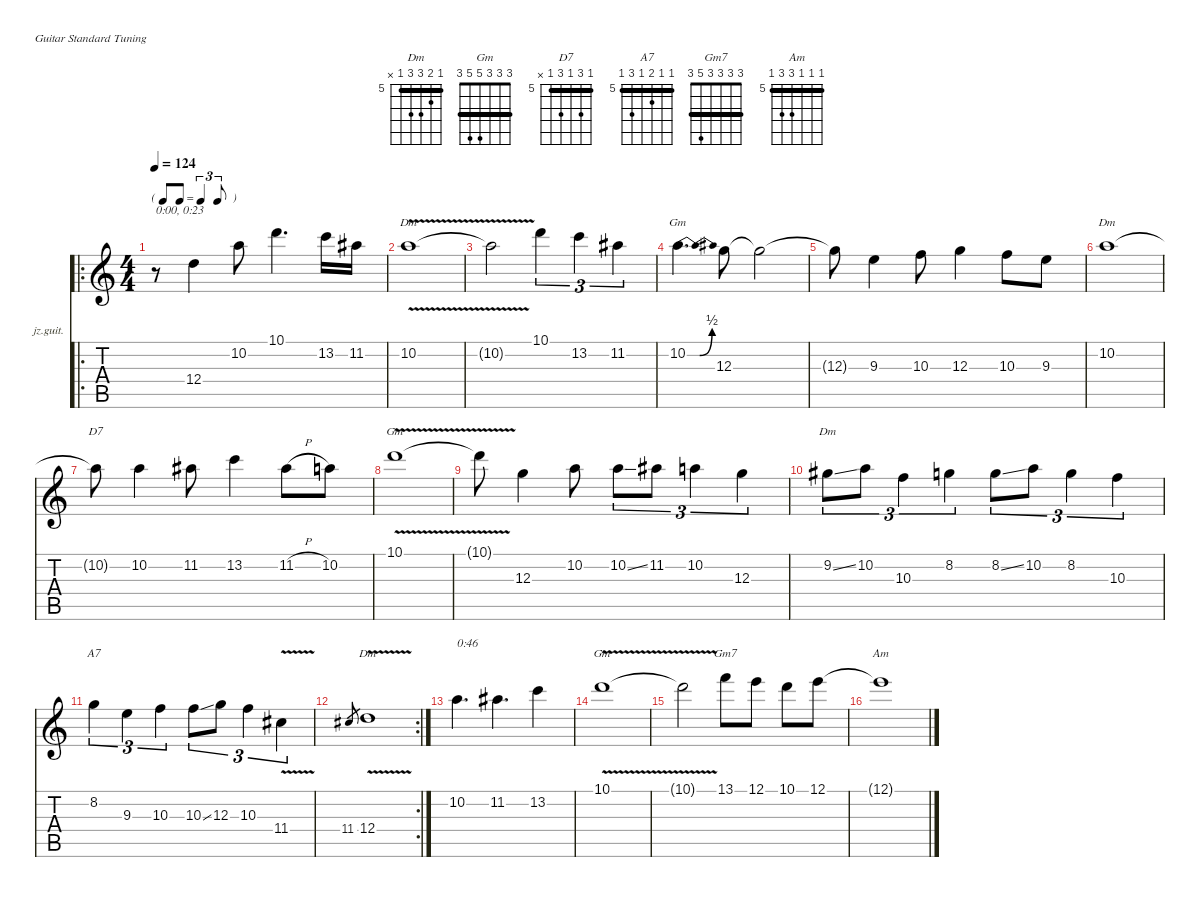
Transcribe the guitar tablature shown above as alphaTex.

\defaultSystemsLayout 4
\hideDynamics
\bracketExtendMode nobrackets
\firstSystemTrackNameOrientation horizontal
\otherSystemsTrackNameOrientation horizontal
\track ("Guitar" "jz.guit.") {instrument electricguitarjazz}
\staff {score tabs}
\tuning (E4 B3 G3 D3 A2 E2)
\chord ("Dm" 5 6 7 7 5 x) {firstfret 5 barre 5}
\chord ("Gm" 3 3 3 5 5 3) {barre (3 3 3)}
\chord ("D7" 5 7 5 7 5 x) {firstfret 5 barre (5 5)}
\chord ("A7" 5 5 6 5 7 5) {firstfret 5 barre (5 5 5)}
\chord ("Gm7" 3 3 3 3 5 3) {barre (3 3 3 3)}
\chord ("Am" 5 5 5 7 7 5) {firstfret 5 barre (5 5 5)}
\ro
\ts (4 4)
\beaming (8 2 2 2 2)
\tf triplet8th
\tempo 124
\clef g2
\ks c
r.8{txt "0:00, 0:23" dy f instrument electricguitarjazz beam Down} 12.4.4{beam Down} 10.2.8{beam Down} 10.1.4{d beam Down} 13.2.16{beam Down} 11.2{acc #}.16{beam Down} |
10.2{v}.1{ch "Dm" beam Down} |
10.2{v t}.2{beam Down} 10.1.4{tu (3 2) beam Down} 13.2.4{tu (3 2) beam Down} 11.2{acc #}.4{tu (3 2) beam Down} |
10.2{be (bendrelease 0 0 30 2 45 2 15 0)}.4{d ch "Gm" beam Down} 12.3.8{beam Down} 12.3{t}.2{beam Down} |
12.3{t}.8{beam Down} 9.3.4{beam Down} 10.3.8{beam Down} 12.3.4{beam Down} 10.3.8{beam Down} 9.3.8{beam Down} |
10.2.1{ch "Dm" beam Down} |
10.2{t}.8{ch "D7" beam Down} 10.2.4{beam Down} 11.2{acc #}.8{beam Down} 13.2.4{beam Down} 11.2{h acc #}.8{beam Down} 10.2.8{beam Down} |
10.1{v}.1{ch "Gm" beam Down} |
10.1{v t}.8{beam Down} 12.3.4{beam Down} 10.2.8{beam Down} 10.2{ss}.8{tu (3 2) beam Down} 11.2{acc #}.8{tu (3 2) beam Down} 10.2.4{tu (3 2) beam Down} 12.3.4{tu (3 2) beam Down} |
9.2{ss acc #}.8{tu (3 2) ch "Dm" beam Down} 10.2.8{tu (3 2) beam Down} 10.3.4{tu (3 2) beam Down} 8.2.4{tu (3 2) beam Down} 8.2{ss}.8{tu (3 2) beam Down} 10.2.8{tu (3 2) beam Down} 8.2.4{tu (3 2) beam Down} 10.3.4{tu (3 2) beam Down} |
8.2.4{tu (3 2) ch "A7" beam Down} 9.3.4{tu (3 2) beam Down} 10.3.4{tu (3 2) beam Down} 10.3{ss}.8{tu (3 2) beam Down} 12.3.8{tu (3 2) beam Down} 10.3.4{tu (3 2) beam Down} 11.4{v acc #}.4{tu (3 2) beam Down} |
\rc 2
11.4{acc #}.8{gr dy mf beam Up} 12.4{v}.1{ch "Dm" dy f beam Down} |
10.2.4{d txt "0:46" beam Down} 11.2{acc #}.4{d beam Down} 13.2.4{beam Down} |
10.1{v}.1{ch "Gm" beam Down} |
10.1{v t}.2{beam Down} 13.1.8{ch "Gm7" beam Down} 12.1.8{beam Down} 10.1.8{beam Down} 12.1.8{beam Down} |
12.1{t}.1{ch "Am" beam Down}
